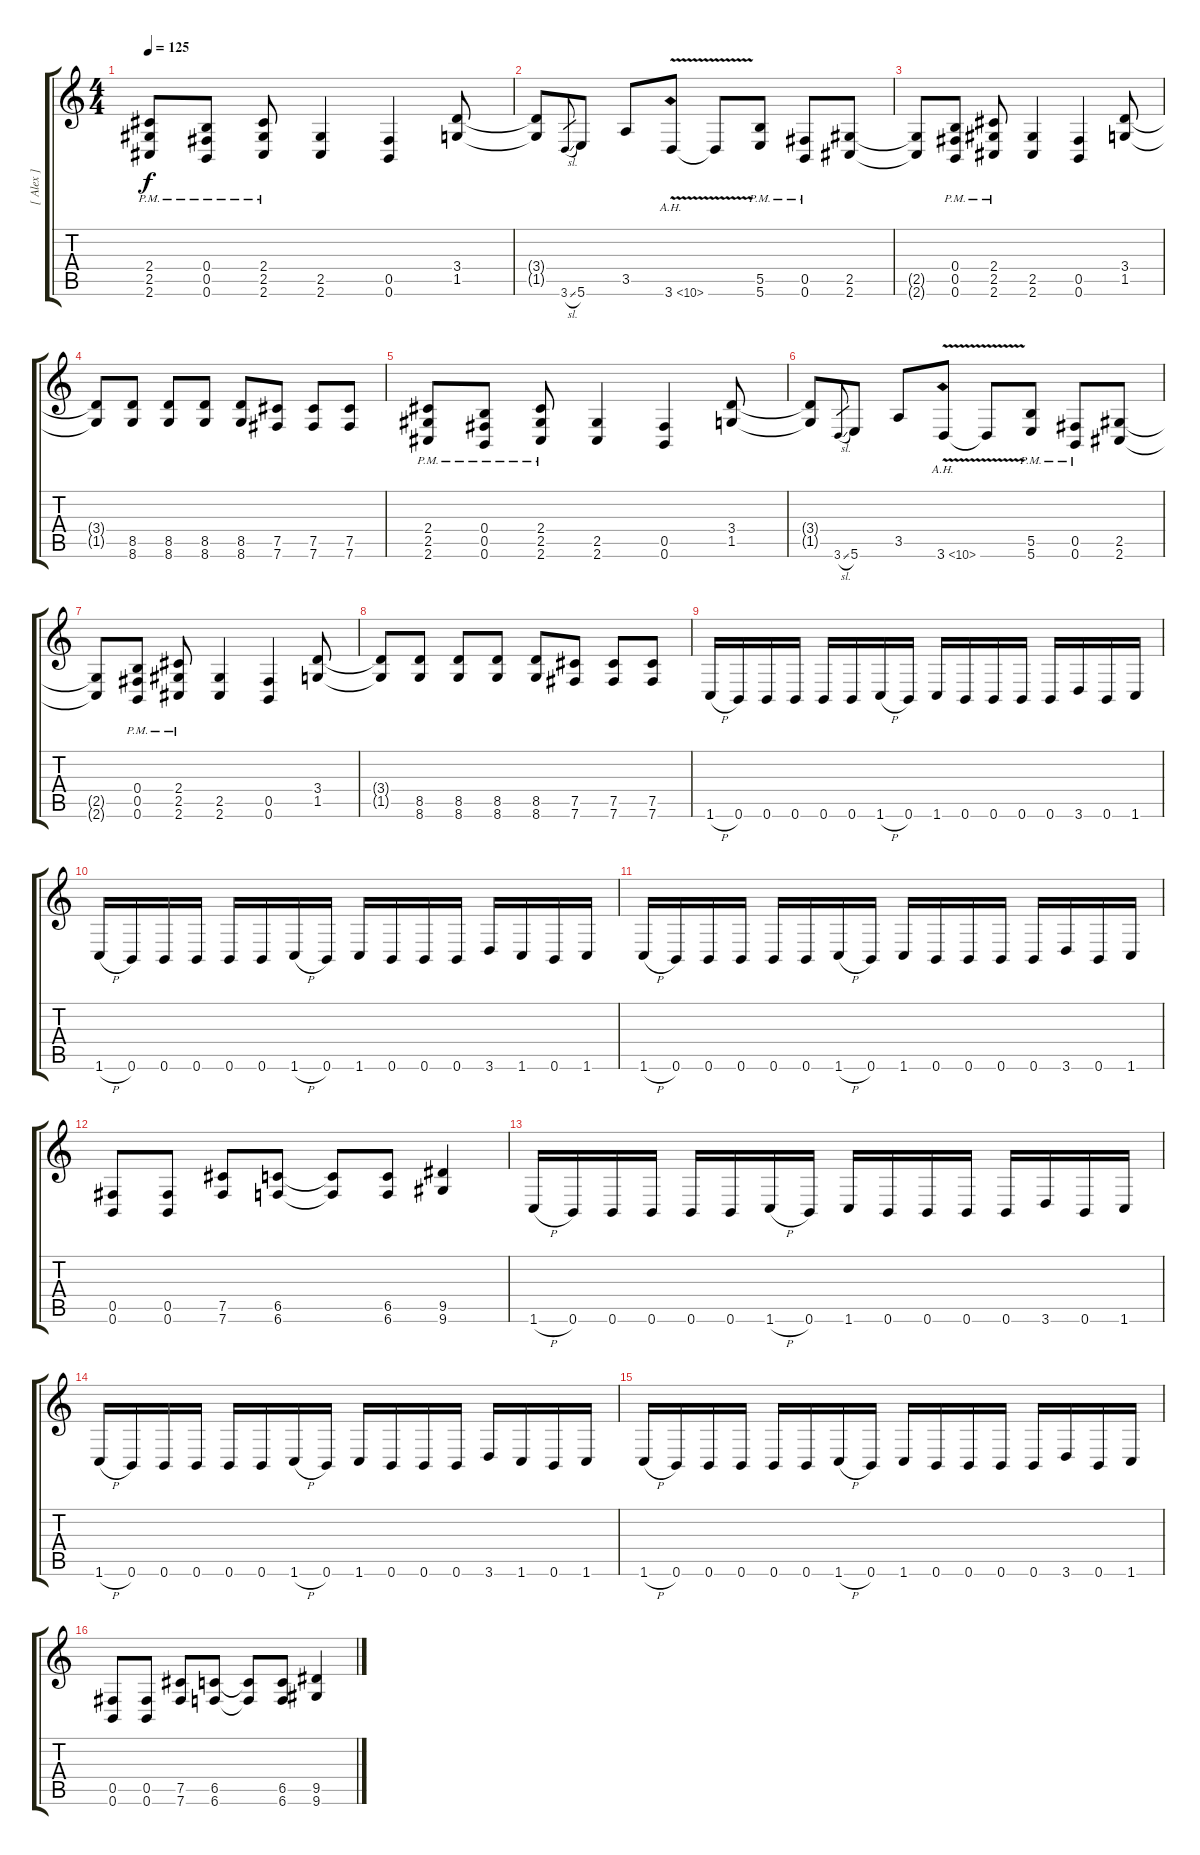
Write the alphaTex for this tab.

\track ("[ Alex ]" "[ Alex ]") {instrument distortionguitar}
\staff {score tabs}
\tuning (Db4 Ab3 E3 B2 Gb2 B1) {hide}
\ts (4 4)
\tempo 125
\clef g2
\ks c
(2.4{pm} 2.5{pm} 2.6{pm}).8{dy f} (0.4{pm} 0.5{pm} 0.6{pm}).8 (2.4{pm} 2.5{pm} 2.6{pm}).8 (2.5 2.6).4 (0.5 0.6).4 (3.4 1.5).8 |
(3.4{t} 1.5{t}).8 3.6{sl}.8{gr} 5.6.8 3.5.8 3.6{ah 7 v}.8 3.6{t}.8 (5.5{pm} 5.6{pm}).8 (0.5{pm} 0.6{pm}).8 (2.5 2.6).8 |
(2.5{t} 2.6{t}).8 (0.4{pm} 0.5{pm} 0.6{pm}).8 (2.4{pm} 2.5{pm} 2.6{pm}).8 (2.5 2.6).4 (0.5 0.6).4 (3.4 1.5).8 |
(3.4{t} 1.5{t}).8 (8.5 8.6).8 (8.5 8.6).8 (8.5 8.6).8 (8.5 8.6).8 (7.5 7.6).8 (7.5 7.6).8 (7.5 7.6).8 |
(2.4{pm} 2.5{pm} 2.6{pm}).8 (0.4{pm} 0.5{pm} 0.6{pm}).8 (2.4{pm} 2.5{pm} 2.6{pm}).8 (2.5 2.6).4 (0.5 0.6).4 (3.4 1.5).8 |
(3.4{t} 1.5{t}).8 3.6{sl}.8{gr} 5.6.8 3.5.8 3.6{ah 7 v}.8 3.6{t}.8 (5.5{pm} 5.6{pm}).8 (0.5{pm} 0.6{pm}).8 (2.5 2.6).8 |
(2.5{t} 2.6{t}).8 (0.4{pm} 0.5{pm} 0.6{pm}).8 (2.4{pm} 2.5{pm} 2.6{pm}).8 (2.5 2.6).4 (0.5 0.6).4 (3.4 1.5).8 |
(3.4{t} 1.5{t}).8 (8.5 8.6).8 (8.5 8.6).8 (8.5 8.6).8 (8.5 8.6).8 (7.5 7.6).8 (7.5 7.6).8 (7.5 7.6).8 |
1.6{h}.16 0.6.16 0.6.16 0.6.16 0.6.16 0.6.16 1.6{h}.16 0.6.16 1.6.16 0.6.16 0.6.16 0.6.16 0.6.16 3.6.16 0.6.16 1.6.16 |
1.6{h}.16 0.6.16 0.6.16 0.6.16 0.6.16 0.6.16 1.6{h}.16 0.6.16 1.6.16 0.6.16 0.6.16 0.6.16 3.6.16 1.6.16 0.6.16 1.6.16 |
1.6{h}.16 0.6.16 0.6.16 0.6.16 0.6.16 0.6.16 1.6{h}.16 0.6.16 1.6.16 0.6.16 0.6.16 0.6.16 0.6.16 3.6.16 0.6.16 1.6.16 |
(0.5 0.6).8 (0.5 0.6).8 (7.5 7.6).8 (6.5 6.6).8 (6.5{t} 6.6{t}).8 (6.5 6.6).8 (9.5 9.6).4 |
1.6{h}.16 0.6.16 0.6.16 0.6.16 0.6.16 0.6.16 1.6{h}.16 0.6.16 1.6.16 0.6.16 0.6.16 0.6.16 0.6.16 3.6.16 0.6.16 1.6.16 |
1.6{h}.16 0.6.16 0.6.16 0.6.16 0.6.16 0.6.16 1.6{h}.16 0.6.16 1.6.16 0.6.16 0.6.16 0.6.16 3.6.16 1.6.16 0.6.16 1.6.16 |
1.6{h}.16 0.6.16 0.6.16 0.6.16 0.6.16 0.6.16 1.6{h}.16 0.6.16 1.6.16 0.6.16 0.6.16 0.6.16 0.6.16 3.6.16 0.6.16 1.6.16 |
(0.5 0.6).8 (0.5 0.6).8 (7.5 7.6).8 (6.5 6.6).8 (6.5{t} 6.6{t}).8 (6.5 6.6).8 (9.5 9.6).4
